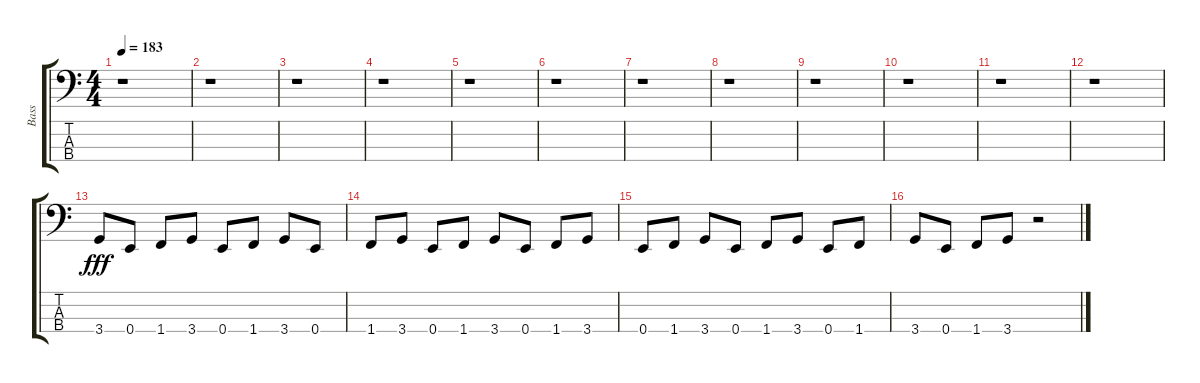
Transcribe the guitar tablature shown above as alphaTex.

\track ("Bass" "Bass") {instrument electricbassfinger}
\staff {score tabs}
\tuning (G2 D2 A1 E1) {hide}
\ts (4 4)
\tempo 183
\clef f4
\ks c
r.1{dy fff instrument electricbassfinger} |
r.1 |
r.1 |
r.1 |
r.1 |
r.1 |
r.1 |
r.1 |
r.1 |
r.1 |
r.1 |
r.1 |
3.4.8 0.4.8 1.4.8 3.4.8 0.4.8 1.4.8 3.4.8 0.4.8 |
1.4.8 3.4.8 0.4.8 1.4.8 3.4.8 0.4.8 1.4.8 3.4.8 |
0.4.8 1.4.8 3.4.8 0.4.8 1.4.8 3.4.8 0.4.8 1.4.8 |
3.4.8 0.4.8 1.4.8 3.4.8 r.2
